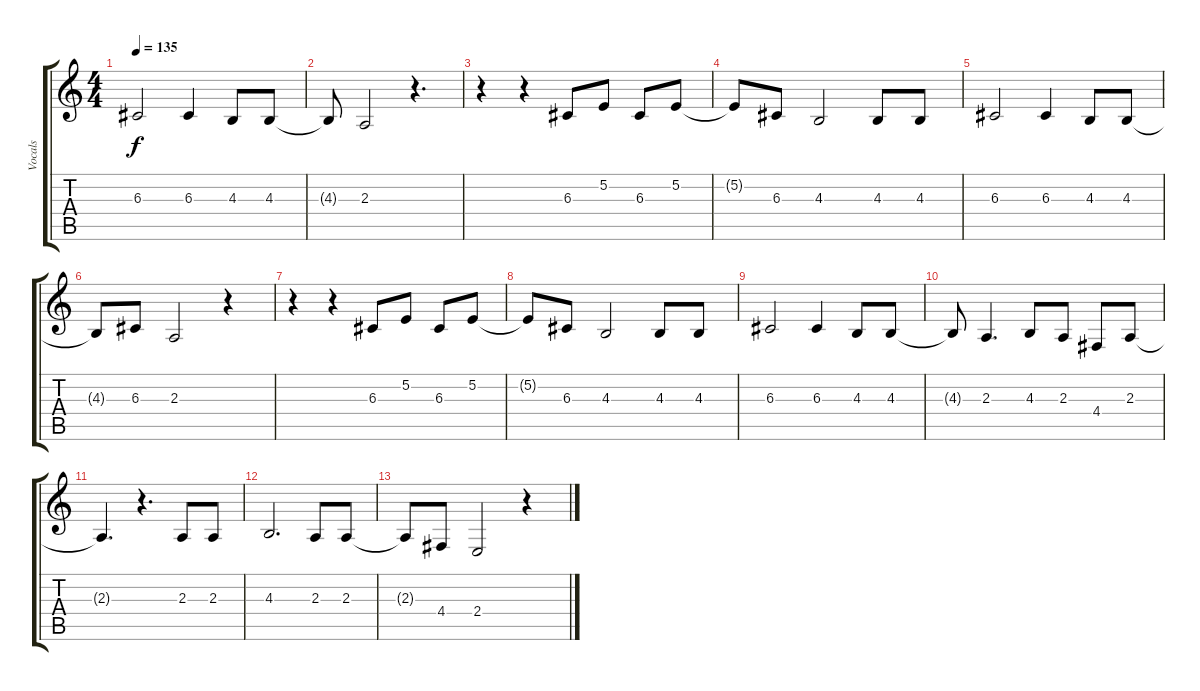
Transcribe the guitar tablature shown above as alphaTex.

\track ("Vocals" "Vocals") {instrument altosax}
\staff {score tabs}
\tuning (E4 B3 G3 D3 A2 E2) {hide}
\ts (4 4)
\tempo 135
\clef g2
\ks c
6.3.2{dy f} 6.3.4 4.3.8 4.3.8 |
4.3{t}.8 2.3.2 r.4{d} |
r.4 r.4 6.3.8 5.2.8 6.3.8 5.2.8 |
5.2{t}.8 6.3.8 4.3.2 4.3.8 4.3.8 |
6.3.2 6.3.4 4.3.8 4.3.8 |
4.3{t}.8 6.3.8 2.3.2 r.4 |
r.4 r.4 6.3.8 5.2.8 6.3.8 5.2.8 |
5.2{t}.8 6.3.8 4.3.2 4.3.8 4.3.8 |
6.3.2 6.3.4 4.3.8 4.3.8 |
4.3{t}.8 2.3.4{d} 4.3.8 2.3.8 4.4.8 2.3.8 |
2.3{t}.4{d} r.4{d} 2.3.8 2.3.8 |
4.3.2{d} 2.3.8 2.3.8 |
2.3{t}.8 4.4.8 2.4.2 r.4
